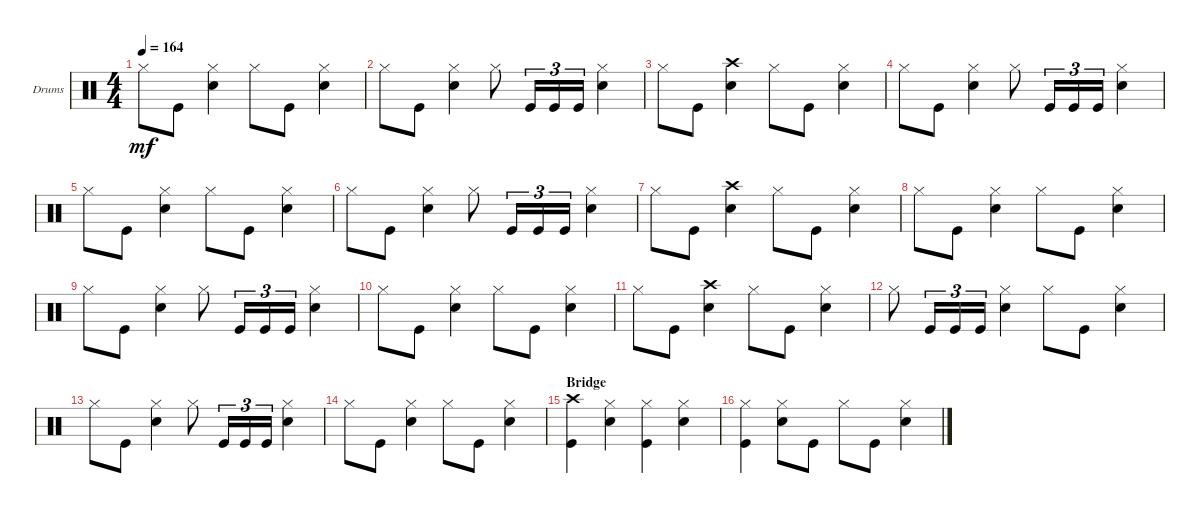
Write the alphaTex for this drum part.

\bracketExtendMode groupsimilarinstruments
\firstSystemTrackNameOrientation horizontal
\otherSystemsTrackNameOrientation horizontal
\track ("Drumkit" "Drums") {instrument percussion}
\staff {score}
\articulation defaults
\ts (4 4)
\tempo 164
\clef neutral
\ks c "Hi-Hat (closed)".8{dy mf} "Kick (hit)".8
("Snare (hit) 2" "Hi-Hat (closed)").4 "Hi-Hat (closed)".8 "Kick (hit)".8 ("Snare (hit) 2" "Hi-Hat (closed)").4 |
"Hi-Hat (closed)".8 "Kick (hit)".8 ("Snare (hit) 2" "Hi-Hat (closed)").4 "Hi-Hat (closed)".8 "Kick (hit)".16{tu (3 2)} "Kick (hit)".16{tu (3 2)} "Kick (hit)".16{tu (3 2)} ("Snare (hit) 2" "Hi-Hat (closed)").4 |
"Hi-Hat (closed)".8 "Kick (hit)".8 ("Crash high (hit)" "Snare (hit) 2").4 "Hi-Hat (closed)".8 "Kick (hit)".8 ("Snare (hit) 2" "Hi-Hat (closed)").4 |
"Hi-Hat (closed)".8 "Kick (hit)".8 ("Snare (hit) 2" "Hi-Hat (closed)").4 "Hi-Hat (closed)".8 "Kick (hit)".16{tu (3 2)} "Kick (hit)".16{tu (3 2)} "Kick (hit)".16{tu (3 2)} ("Snare (hit) 2" "Hi-Hat (closed)").4 |
"Hi-Hat (closed)".8 "Kick (hit)".8 ("Snare (hit) 2" "Hi-Hat (closed)").4 "Hi-Hat (closed)".8 "Kick (hit)".8 ("Snare (hit) 2" "Hi-Hat (closed)").4 |
"Hi-Hat (closed)".8 "Kick (hit)".8 ("Snare (hit) 2" "Hi-Hat (closed)").4 "Hi-Hat (closed)".8 "Kick (hit)".16{tu (3 2)} "Kick (hit)".16{tu (3 2)} "Kick (hit)".16{tu (3 2)} ("Snare (hit) 2" "Hi-Hat (closed)").4 |
"Hi-Hat (closed)".8 "Kick (hit)".8 ("Crash high (hit)" "Snare (hit) 2").4 "Hi-Hat (closed)".8 "Kick (hit)".8 ("Snare (hit) 2" "Hi-Hat (closed)").4 |
"Hi-Hat (closed)".8 "Kick (hit)".8 ("Snare (hit) 2" "Hi-Hat (closed)").4 "Hi-Hat (closed)".8 "Kick (hit)".8 ("Snare (hit) 2" "Hi-Hat (closed)").4 |
"Hi-Hat (closed)".8 "Kick (hit)".8 ("Snare (hit) 2" "Hi-Hat (closed)").4 "Hi-Hat (closed)".8 "Kick (hit)".16{tu (3 2)} "Kick (hit)".16{tu (3 2)} "Kick (hit)".16{tu (3 2)} ("Snare (hit) 2" "Hi-Hat (closed)").4 |
"Hi-Hat (closed)".8 "Kick (hit)".8 ("Snare (hit) 2" "Hi-Hat (closed)").4 "Hi-Hat (closed)".8 "Kick (hit)".8 ("Snare (hit) 2" "Hi-Hat (closed)").4 |
"Hi-Hat (closed)".8 "Kick (hit)".8 ("Crash high (hit)" "Snare (hit) 2").4 "Hi-Hat (closed)".8 "Kick (hit)".8 ("Snare (hit) 2" "Hi-Hat (closed)").4 |
"Hi-Hat (closed)".8 "Kick (hit)".16{tu (3 2)} "Kick (hit)".16{tu (3 2)} "Kick (hit)".16{tu (3 2)} ("Snare (hit) 2" "Hi-Hat (closed)").4 "Hi-Hat (closed)".8 "Kick (hit)".8 ("Snare (hit) 2" "Hi-Hat (closed)").4 |
"Hi-Hat (closed)".8 "Kick (hit)".8 ("Snare (hit) 2" "Hi-Hat (closed)").4 "Hi-Hat (closed)".8 "Kick (hit)".16{tu (3 2)} "Kick (hit)".16{tu (3 2)} "Kick (hit)".16{tu (3 2)} ("Snare (hit) 2" "Hi-Hat (closed)").4 |
"Hi-Hat (closed)".8 "Kick (hit)".8 ("Snare (hit) 2" "Hi-Hat (closed)").4 "Hi-Hat (closed)".8 "Kick (hit)".8 ("Snare (hit) 2" "Hi-Hat (closed)").4 |
\section ("" "Bridge")
("Kick (hit)" "Crash high (hit)").4 ("Hi-Hat (closed)" "Snare (hit) 2").4 ("Hi-Hat (closed)" "Kick (hit)").4 ("Snare (hit) 2" "Hi-Hat (closed)").4 |
("Hi-Hat (closed)" "Kick (hit)").4 ("Snare (hit) 2" "Hi-Hat (closed)").8 "Kick (hit)".8 "Hi-Hat (closed)".8 "Kick (hit)".8 ("Snare (hit) 2" "Hi-Hat (closed)").4
